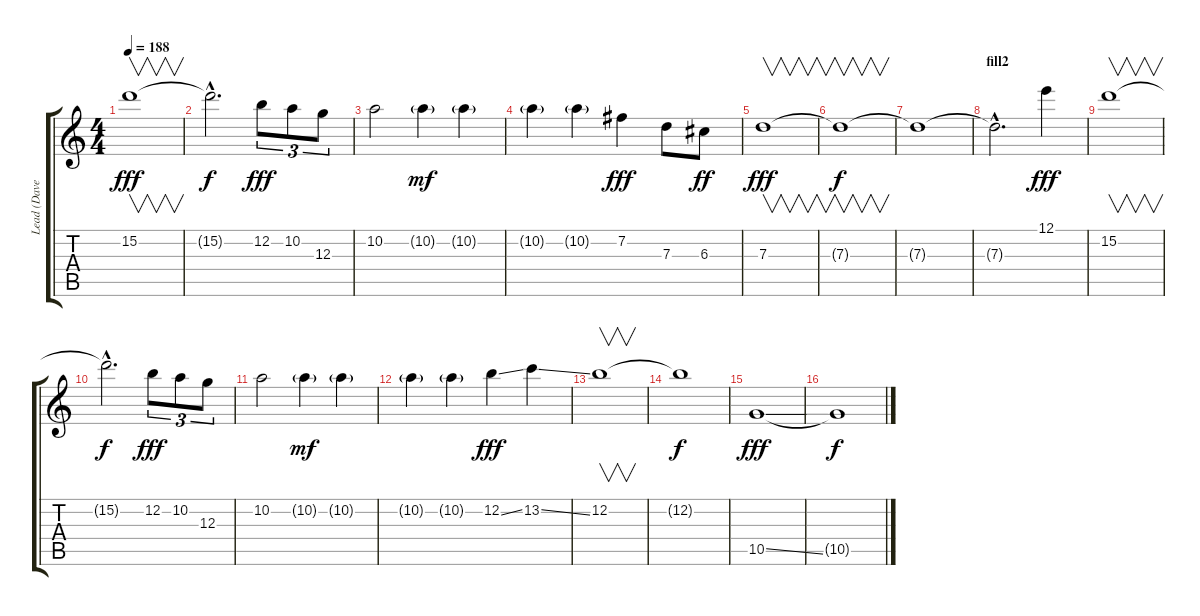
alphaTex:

\track ("Lead (Dave)" "Lead (Dave") {instrument distortionguitar}
\staff {score tabs}
\tuning (E4 B3 G3 D3 A2 E2) {hide}
\ts (4 4)
\tempo 188
\clef g2
\ks c
15.2.1{v dy fff} |
15.2{hac t}.2{d dy f} 12.2.8{tu (3 2) dy fff} 10.2.8{tu (3 2)} 12.3.8{tu (3 2)} |
10.2.2 10.2{g}.4{dy mf} 10.2{g}.4 |
10.2{g}.4 10.2{g}.4 7.2.4{dy fff} 7.3.8 6.3.8{dy ff} |
7.3.1{v dy fff} |
7.3{t}.1{v dy f} |
7.3{t}.1 |
\section ("" "fill2")
7.3{hac t}.2{d} 12.1.4{dy fff} |
15.2.1{v} |
15.2{hac t}.2{d dy f} 12.2.8{tu (3 2) dy fff} 10.2.8{tu (3 2)} 12.3.8{tu (3 2)} |
10.2.2 10.2{g}.4{dy mf} 10.2{g}.4 |
10.2{g}.4 10.2{g}.4 12.2{ss}.4{dy fff} 13.2{ss}.4 |
12.2.1{v} |
12.2{t}.1{dy f} |
10.5{ss}.1{dy fff} |
10.5{t}.1{dy f}
